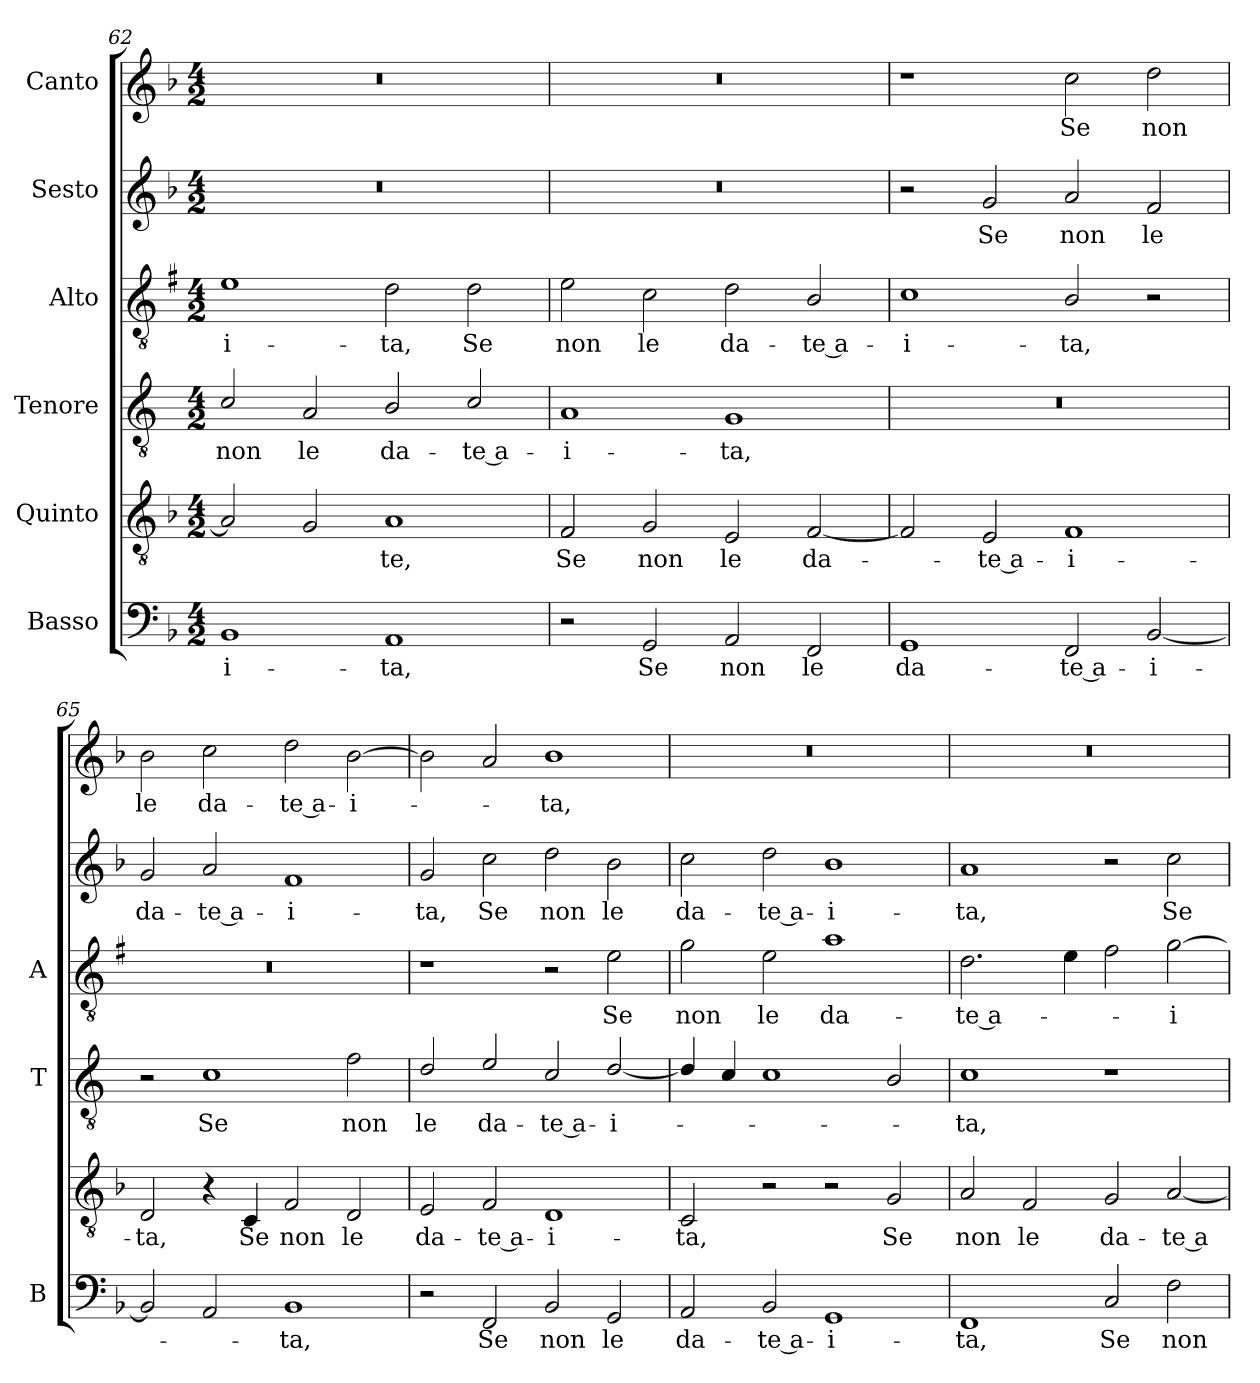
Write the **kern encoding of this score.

**kern	**text	**kern	**text	**kern	**text	**kern	**text	**kern	**text	**kern	**text
*part6	*part6	*part5	*part5	*part4	*part4	*part3	*part3	*part2	*part2	*part1	*part1
*staff6	*staff6	*staff5	*staff5	*staff4	*staff4	*staff3	*staff3	*staff2	*staff2	*staff1	*staff1
*I"Basso	*	*I"Quinto	*	*I"Tenore	*	*I"Alto	*	*I"Sesto	*	*I"Canto	*
*I'B	*	*	*	*I'T	*	*I'A	*	*	*	*	*
*clefF4	*	*clefGv2	*	*clefGv2	*	*clefGv2	*	*clefG2	*	*clefG2	*
*	*	*	*	*ITrd4c7	*	*ITrd1c2	*	*	*	*	*
*k[b-]	*	*k[b-]	*	*k[b-]	*	*k[b-]	*	*k[b-]	*	*k[b-]	*
*F:	*	*F:	*	*F:	*	*F:	*	*F:	*	*F:	*
*M4/2	*	*M4/2	*	*M4/2	*	*M4/2	*	*M4/2	*	*M4/2	*
=62	=62	=62	=62	=62	=62	=62	=62	=62	=62	=62	=62
!	!LO:LY:b	!	!	!	!LO:LY:b	!	!LO:LY:b	!	!	!	!
1BB-	-i-	2A/]	.	2F/	non	1d	-i-	0r	.	0r	.
!	!	!	!	!	!LO:LY:b	!	!	!	!	!	!
.	.	2G/	.	2D/	le	.	.	.	.	.	.
!	!LO:LY:b	!	!LO:LY:b	!	!LO:LY:b	!	!LO:LY:b	!	!	!	!
1AA	-ta,	1A	-te,	2E/	da-	2c\	-ta,	.	.	.	.
!	!	!	!	!	!LO:LY:b	!	!LO:LY:b	!	!	!	!
.	.	.	.	2F/	-te a-	2c\	Se	.	.	.	.
=63	=63	=63	=63	=63	=63	=63	=63	=63	=63	=63	=63
!	!	!	!LO:LY:b	!	!LO:LY:b	!	!LO:LY:b	!	!	!	!
2r	.	2F/	Se	1D	-i-	2d\	non	0r	.	0r	.
!	!LO:LY:b	!	!LO:LY:b	!	!	!	!LO:LY:b	!	!	!	!
2GG/	Se	2G/	non	.	.	2B-\	le	.	.	.	.
!	!LO:LY:b	!	!LO:LY:b	!	!LO:LY:b	!	!LO:LY:b	!	!	!	!
2AA/	non	2E/	le	1C	-ta,	2c\	da-	.	.	.	.
!	!LO:LY:b	!	!LO:LY:b	!	!	!	!LO:LY:b	!	!	!	!
2FF/	le	[2F/	da-	.	.	2A/	-te a-	.	.	.	.
=64	=64	=64	=64	=64	=64	=64	=64	=64	=64	=64	=64
!	!LO:LY:b	!	!	!	!	!	!LO:LY:b	!	!	!	!
1GG	da-	2F/]	.	0r	.	1B-	-i-	2r	.	1r	.
!	!	!	!LO:LY:b	!	!	!	!	!	!LO:LY:b	!	!
.	.	2E/	-te a-	.	.	.	.	2g/	Se	.	.
!	!LO:LY:b	!	!LO:LY:b	!	!	!	!LO:LY:b	!	!LO:LY:b	!	!LO:LY:b
2FF/	-te a-	1F	-i-	.	.	2A/	-ta,	2a/	non	2cc\	Se
!	!LO:LY:b	!	!	!	!	!	!	!	!LO:LY:b	!	!LO:LY:b
[2BB-/	-i-	.	.	.	.	2r	.	2f/	le	2dd\	non
!!LO:PB:g=z
=65	=65	=65	=65	=65	=65	=65	=65	=65	=65	=65	=65
!	!	!	!LO:LY:b	!	!	!	!	!	!LO:LY:b	!	!LO:LY:b
2BB-/]	.	2D/	-ta,	2r	.	0r	.	2g/	da-	2b-\	le
!	!	!	!	!	!LO:LY:b	!	!	!	!LO:LY:b	!	!LO:LY:b
2AA/	.	4r	.	1F	Se	.	.	2a/	-te a-	2cc\	da-
!	!	!	!LO:LY:b	!	!	!	!	!	!	!	!
.	.	4C/	Se	.	.	.	.	.	.	.	.
!	!LO:LY:b	!	!LO:LY:b	!	!	!	!	!	!LO:LY:b	!	!LO:LY:b
1BB-	-ta,	2F/	non	.	.	.	.	1f	-i-	2dd\	-te a-
!	!	!	!LO:LY:b	!	!LO:LY:b	!	!	!	!	!	!LO:LY:b
.	.	2D/	le	2B-\	non	.	.	.	.	[2b-\	-i-
=66	=66	=66	=66	=66	=66	=66	=66	=66	=66	=66	=66
!	!	!	!LO:LY:b	!	!LO:LY:b	!	!	!	!LO:LY:b	!	!
2r	.	2E/	da-	2G/	le	1r	.	2g/	-ta,	2b-\]	.
!	!LO:LY:b	!	!LO:LY:b	!	!LO:LY:b	!	!	!	!LO:LY:b	!	!
2FF/	Se	2F/	-te a-	2A/	da-	.	.	2cc\	Se	2a/	.
!	!LO:LY:b	!	!LO:LY:b	!	!LO:LY:b	!	!	!	!LO:LY:b	!	!LO:LY:b
2BB-/	non	1D	-i-	2F/	-te a-	2r	.	2dd\	non	1b-	-ta,
!	!LO:LY:b	!	!	!	!LO:LY:b	!	!LO:LY:b	!	!LO:LY:b	!	!
2GG/	le	.	.	[2G/	-i-	2d\	Se	2b-\	le	.	.
=67	=67	=67	=67	=67	=67	=67	=67	=67	=67	=67	=67
!	!LO:LY:b	!	!LO:LY:b	!	!	!	!LO:LY:b	!	!LO:LY:b	!	!
2AA/	da-	2C/	-ta,	4G/]	.	2f\	non	2cc\	da-	0r	.
.	.	.	.	4F/	.	.	.	.	.	.	.
!	!LO:LY:b	!	!	!	!	!	!LO:LY:b	!	!LO:LY:b	!	!
2BB-/	-te a-	2r	.	1F	.	2d\	le	2dd\	-te a-	.	.
!	!LO:LY:b	!	!	!	!	!	!LO:LY:b	!	!LO:LY:b	!	!
1GG	-i-	2r	.	.	.	1g	da-	1b-	-i-	.	.
!	!	!	!LO:LY:b	!	!	!	!	!	!	!	!
.	.	2G/	Se	2E/	.	.	.	.	.	.	.
=68	=68	=68	=68	=68	=68	=68	=68	=68	=68	=68	=68
!	!LO:LY:b	!	!LO:LY:b	!	!LO:LY:b	!	!LO:LY:b	!	!LO:LY:b	!	!
1FF	-ta,	2A/	non	1F	-ta,	2.c\	-te a-	1a	-ta,	0r	.
!	!	!	!LO:LY:b	!	!	!	!	!	!	!	!
.	.	2F/	le	.	.	.	.	.	.	.	.
.	.	.	.	.	.	4d\	.	.	.	.	.
!	!LO:LY:b	!	!LO:LY:b	!	!	!	!	!	!	!	!
2C/	Se	2G/	da-	1r	.	2e\	.	2r	.	.	.
!	!LO:LY:b	!	!LO:LY:b	!	!	!	!LO:LY:b	!	!LO:LY:b	!	!
2F\	non	[2A/	-te a-	.	.	[2f\	-i-	2cc\	Se	.	.
=	=	=	=	=	=	=	=	=	=	=	=
*-	*-	*-	*-	*-	*-	*-	*-	*-	*-	*-	*-
